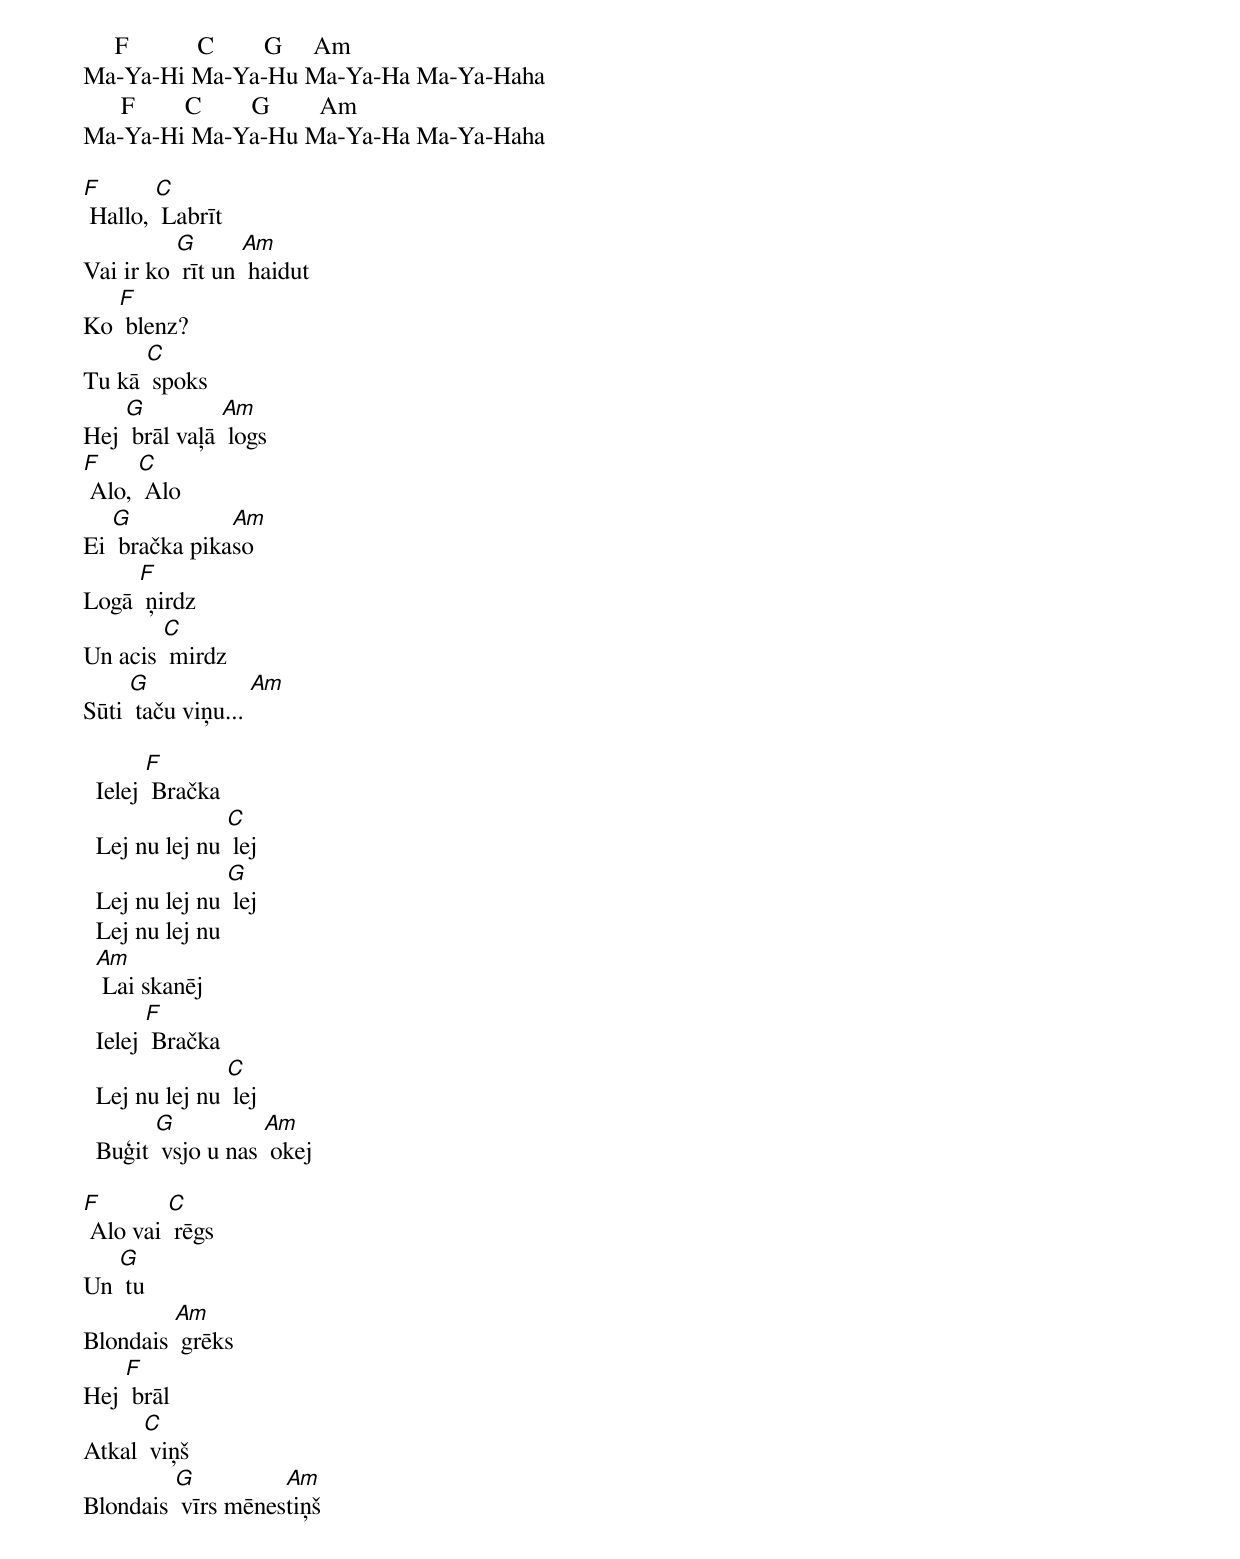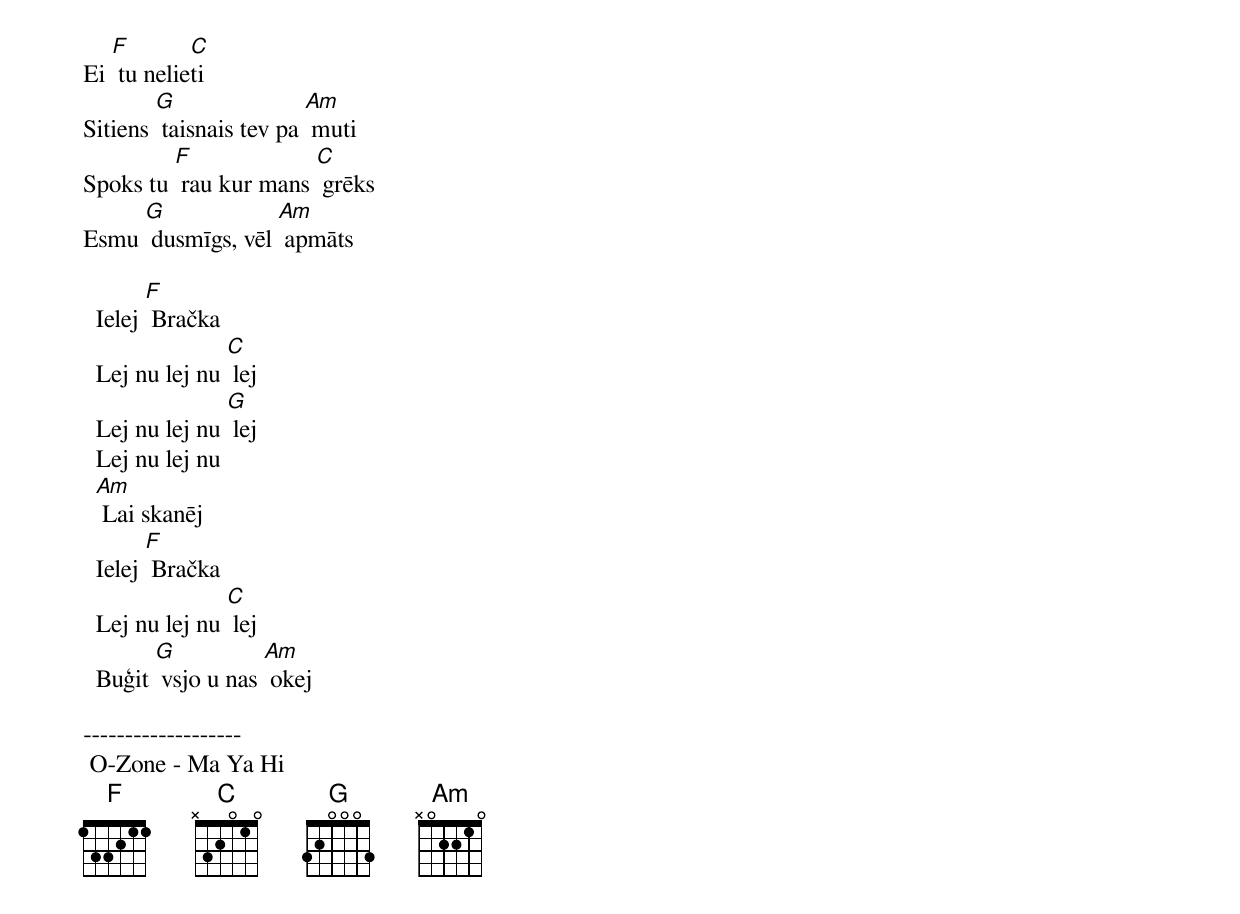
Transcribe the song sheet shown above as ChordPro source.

     F           C        G     Am
Ma-Ya-Hi Ma-Ya-Hu Ma-Ya-Ha Ma-Ya-Haha
      F        C        G        Am
Ma-Ya-Hi Ma-Ya-Hu Ma-Ya-Ha Ma-Ya-Haha

[F] Hallo, [C] Labrīt
Vai ir ko [G] rīt un [Am] haidut
Ko [F] blenz?
Tu kā [C] spoks
Hej [G] brāl vaļā [Am] logs
[F] Alo, [C] Alo
Ei [G] bračka pika[Am]so
Logā [F] ņirdz
Un acis [C] mirdz
Sūti [G] taču viņu... [Am]

  Ielej [F] Bračka
  Lej nu lej nu [C] lej
  Lej nu lej nu [G] lej
  Lej nu lej nu
  [Am] Lai skanēj
  Ielej [F] Bračka
  Lej nu lej nu [C] lej
  Buģit [G] vsjo u nas [Am] okej

[F] Alo vai [C] rēgs
Un [G] tu
Blondais [Am] grēks
Hej [F] brāl
Atkal [C] viņš
Blondais [G] vīrs mēnes[Am]tiņš
Ei [F] tu nelie[C]ti
Sitiens [G] taisnais tev pa [Am] muti
Spoks tu [F] rau kur mans [C] grēks
Esmu [G] dusmīgs, vēl [Am] apmāts

  Ielej [F] Bračka
  Lej nu lej nu [C] lej
  Lej nu lej nu [G] lej
  Lej nu lej nu
  [Am] Lai skanēj
  Ielej [F] Bračka
  Lej nu lej nu [C] lej
  Buģit [G] vsjo u nas [Am] okej

-------------------
 O-Zone - Ma Ya Hi
